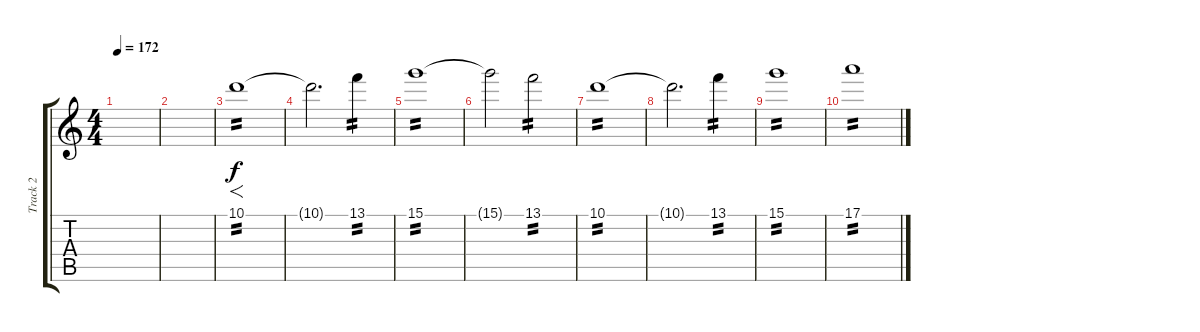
\track ("Track 2" "Track 2") {instrument overdrivenguitar}
\staff {score tabs}
\tuning (E4 B3 G3 D3 A2 D2) {hide}
\ts (4 4)
\tempo 172
\clef g2
\ks c
|
|
10.1.1{f tp 2} |
10.1{t}.2{d} 13.1.4{tp 2} |
15.1.1{tp 2} |
15.1{t}.2 13.1.2{tp 2} |
10.1.1{tp 2} |
10.1{t}.2{d} 13.1.4{tp 2} |
15.1.1{tp 2} |
17.1.1{tp 2}
